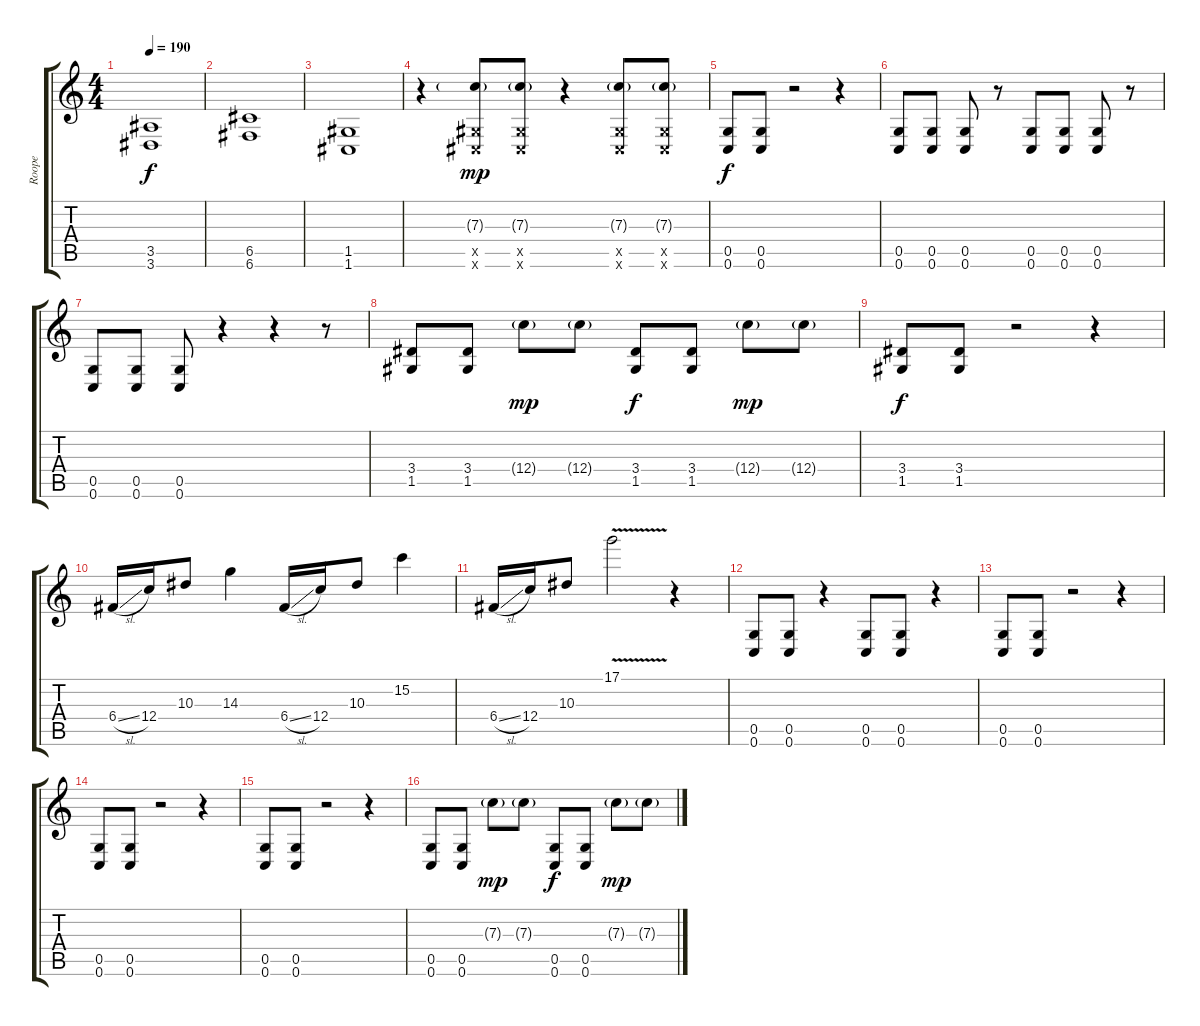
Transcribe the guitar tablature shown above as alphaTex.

\track ("Roope" "Roope") {instrument overdrivenguitar}
\staff {score tabs}
\tuning (D4 A3 F3 C3 G2 C2) {hide}
\ts (4 4)
\tempo 190
\clef g2
\ks c
(3.5 3.6).1{dy f} |
(6.5 6.6).1 |
(1.5 1.6).1 |
r.4 (7.3{g} 1.5{x} 1.6{x}).8{dy mp} (7.3{g} 1.5{x} 1.6{x}).8 r.4 (7.3{g} 1.5{x} 1.6{x}).8 (7.3{g} 1.5{x} 1.6{x}).8 |
(0.5 0.6).8{dy f} (0.5 0.6).8 r.2 r.4 |
(0.5 0.6).8 (0.5 0.6).8 (0.5 0.6).8 r.8 (0.5 0.6).8 (0.5 0.6).8 (0.5 0.6).8 r.8 |
(0.5 0.6).8 (0.5 0.6).8 (0.5 0.6).8 r.4 r.4 r.8 |
(3.4 1.5).8 (3.4 1.5).8 12.4{g}.8{dy mp} 12.4{g}.8 (3.4 1.5).8{dy f} (3.4 1.5).8 12.4{g}.8{dy mp} 12.4{g}.8 |
(3.4 1.5).8{dy f} (3.4 1.5).8 r.2 r.4 |
6.4{sl}.16 12.4.16 10.3.8 14.3.4 6.4{sl}.16 12.4.16 10.3.8 15.2.4 |
6.4{sl}.16 12.4.16 10.3.8 17.1{v}.2 r.4 |
(0.5 0.6).8 (0.5 0.6).8 r.4 (0.5 0.6).8 (0.5 0.6).8 r.4 |
(0.5 0.6).8 (0.5 0.6).8 r.2 r.4 |
(0.5 0.6).8 (0.5 0.6).8 r.2 r.4 |
(0.5 0.6).8 (0.5 0.6).8 r.2 r.4 |
(0.5 0.6).8 (0.5 0.6).8 7.3{g}.8{dy mp} 7.3{g}.8 (0.5 0.6).8{dy f} (0.5 0.6).8 7.3{g}.8{dy mp} 7.3{g}.8
